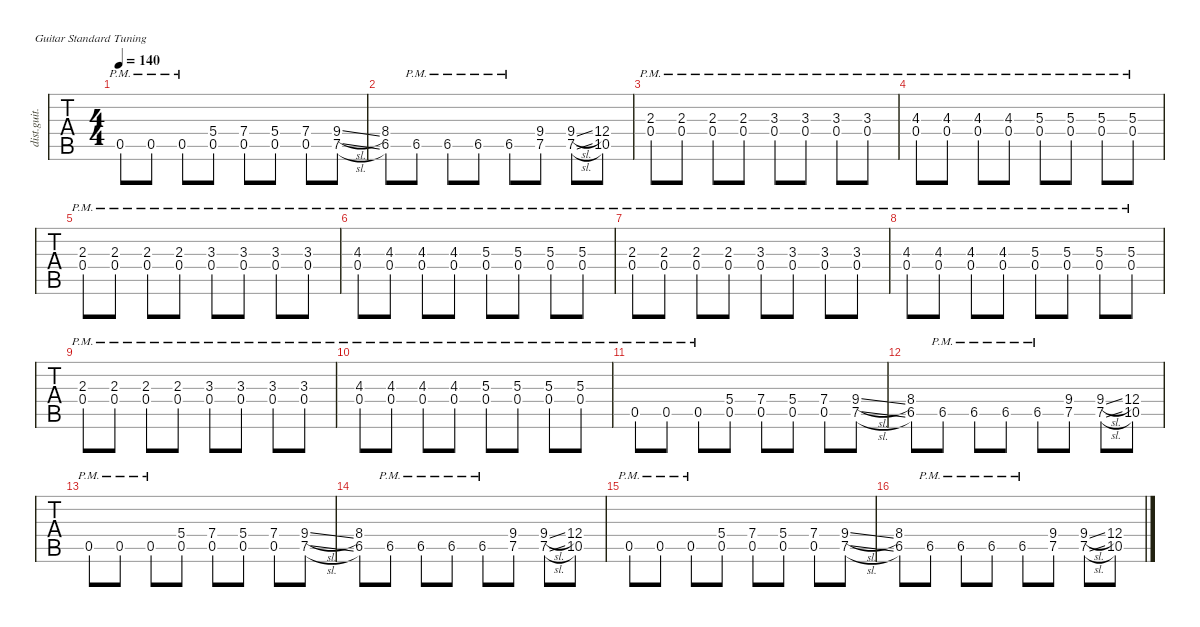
\defaultSystemsLayout 4
\hideDynamics
\bracketExtendMode nobrackets
\otherSystemsTrackNameOrientation horizontal
\track ("Rhythm Guitar 2" "dist.guit.") {multiBarRest instrument distortionguitar}
\staff {tabs}
\tuning (E4 B3 G3 D3 A2 E2)
\ts (4 4)
\tempo 140
\clef g2
\ks c
0.5{pm}.8{dy mf} 0.5{pm}.8 0.5{pm}.8 (5.4 0.5).8 (7.4 0.5).8 (5.4 0.5).8 (7.4 0.5).8 (7.5{sl} 9.4{sl}).8 |
(6.5{acc #} 8.4{acc #}).8 6.5{pm acc #}.8 6.5{pm acc #}.8 6.5{pm acc #}.8 6.5{pm acc #}.8 (7.5 9.4).8 (7.5{sl} 9.4{sl}).8 (10.5 12.4).8 |
(0.4{pm} 2.3{pm}).8 (0.4{pm} 2.3{pm}).8 (0.4{pm} 2.3{pm}).8 (0.4{pm} 2.3{pm}).8 (0.4{pm} 3.3{pm acc #}).8 (0.4{pm} 3.3{pm acc #}).8 (0.4{pm} 3.3{pm acc #}).8 (0.4{pm} 3.3{pm acc #}).8 |
(0.4{pm} 4.3{pm}).8 (0.4{pm} 4.3{pm}).8 (0.4{pm} 4.3{pm}).8 (0.4{pm} 4.3{pm}).8 (0.4{pm} 5.3{pm}).8 (0.4{pm} 5.3{pm}).8 (0.4{pm} 5.3{pm}).8 (0.4{pm} 5.3{pm}).8 |
(0.4{pm} 2.3{pm}).8 (0.4{pm} 2.3{pm}).8 (0.4{pm} 2.3{pm}).8 (0.4{pm} 2.3{pm}).8 (0.4{pm} 3.3{pm acc #}).8 (0.4{pm} 3.3{pm acc #}).8 (0.4{pm} 3.3{pm acc #}).8 (0.4{pm} 3.3{pm acc #}).8 |
(0.4{pm} 4.3{pm}).8 (0.4{pm} 4.3{pm}).8 (0.4{pm} 4.3{pm}).8 (0.4{pm} 4.3{pm}).8 (0.4{pm} 5.3{pm}).8 (0.4{pm} 5.3{pm}).8 (0.4{pm} 5.3{pm}).8 (0.4{pm} 5.3{pm}).8 |
(0.4{pm} 2.3{pm}).8 (0.4{pm} 2.3{pm}).8 (0.4{pm} 2.3{pm}).8 (0.4{pm} 2.3{pm}).8 (0.4{pm} 3.3{pm acc #}).8 (0.4{pm} 3.3{pm acc #}).8 (0.4{pm} 3.3{pm acc #}).8 (0.4{pm} 3.3{pm acc #}).8 |
(0.4{pm} 4.3{pm}).8 (0.4{pm} 4.3{pm}).8 (0.4{pm} 4.3{pm}).8 (0.4{pm} 4.3{pm}).8 (0.4{pm} 5.3{pm}).8 (0.4{pm} 5.3{pm}).8 (0.4{pm} 5.3{pm}).8 (0.4{pm} 5.3{pm}).8 |
(0.4{pm} 2.3{pm}).8 (0.4{pm} 2.3{pm}).8 (0.4{pm} 2.3{pm}).8 (0.4{pm} 2.3{pm}).8 (0.4{pm} 3.3{pm acc #}).8 (0.4{pm} 3.3{pm acc #}).8 (0.4{pm} 3.3{pm acc #}).8 (0.4{pm} 3.3{pm acc #}).8 |
(0.4{pm} 4.3{pm}).8 (0.4{pm} 4.3{pm}).8 (0.4{pm} 4.3{pm}).8 (0.4{pm} 4.3{pm}).8 (0.4{pm} 5.3{pm}).8 (0.4{pm} 5.3{pm}).8 (0.4{pm} 5.3{pm}).8 (0.4{pm} 5.3{pm}).8 |
0.5{pm}.8 0.5{pm}.8 0.5{pm}.8 (5.4 0.5).8 (7.4 0.5).8 (5.4 0.5).8 (7.4 0.5).8 (7.5{sl} 9.4{sl}).8 |
(6.5{acc #} 8.4{acc #}).8 6.5{pm acc #}.8 6.5{pm acc #}.8 6.5{pm acc #}.8 6.5{pm acc #}.8 (7.5 9.4).8 (7.5{sl} 9.4{sl}).8 (10.5 12.4).8 |
0.5{pm}.8 0.5{pm}.8 0.5{pm}.8 (5.4 0.5).8 (7.4 0.5).8 (5.4 0.5).8 (7.4 0.5).8 (7.5{sl} 9.4{sl}).8 |
(6.5{acc #} 8.4{acc #}).8 6.5{pm acc #}.8 6.5{pm acc #}.8 6.5{pm acc #}.8 6.5{pm acc #}.8 (7.5 9.4).8 (7.5{sl} 9.4{sl}).8 (10.5 12.4).8 |
0.5{pm}.8 0.5{pm}.8 0.5{pm}.8 (5.4 0.5).8 (7.4 0.5).8 (5.4 0.5).8 (7.4 0.5).8 (7.5{sl} 9.4{sl}).8 |
(6.5{acc #} 8.4{acc #}).8 6.5{pm acc #}.8 6.5{pm acc #}.8 6.5{pm acc #}.8 6.5{pm acc #}.8 (7.5 9.4).8 (7.5{sl} 9.4{sl}).8 (10.5 12.4).8
